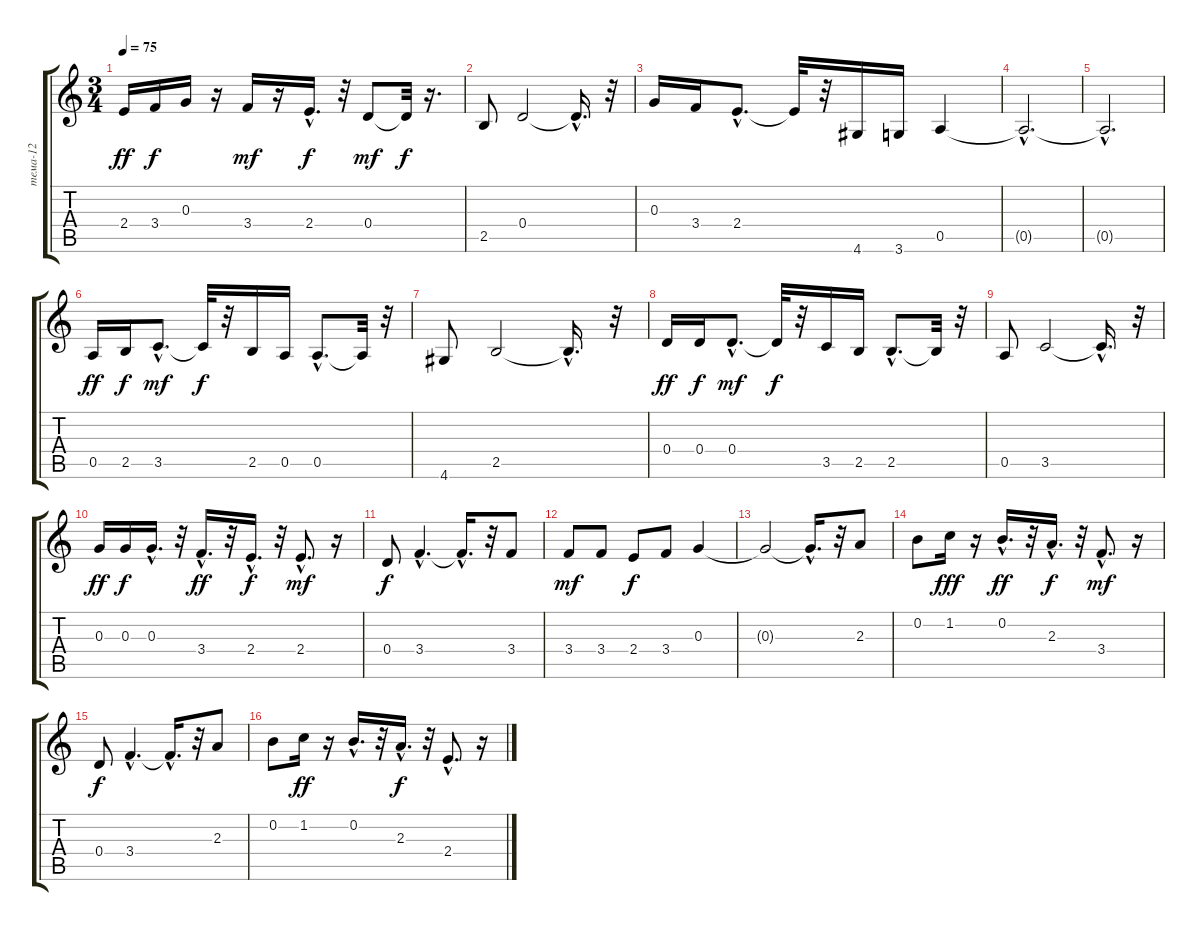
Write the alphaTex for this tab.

\track ("тема-12" "тема-12") {instrument slapbass1}
\staff {score tabs}
\tuning (E4 B3 G3 D3 A2 E2) {hide}
\ts (3 4)
\tempo 75
\clef g2
\ks c
2.4.16{dy ff} 3.4.16{dy f} 0.3.16 r.16 3.4.16{dy mf} r.16 2.4{hac}.16{d dy f} r.32 0.4.8{dy mf} 0.4{t}.32{dy f} r.16{d} |
2.5.8 0.4.2 0.4{hac t}.16{d} r.32 |
0.3.16 3.4.16 2.4{hac}.8{d} 2.4{t}.32 r.32 4.6.16 3.6.16 0.5.4 |
0.5{hac t}.2{d} |
0.5{hac t}.2{d} |
0.5.16{dy ff volume 8} 2.5.16{dy f} 3.5{hac}.8{d dy mf} 3.5{t}.32{dy f} r.32 2.5.16 0.5.16 0.5{hac}.8{d} 0.5{t}.32 r.32 |
4.6.8 2.5.2 2.5{hac t}.16{d} r.32 |
0.4.16{dy ff} 0.4.16{dy f} 0.4{hac}.8{d dy mf} 0.4{t}.32{dy f} r.32 3.5.16 2.5.16 2.5{hac}.8{d} 2.5{t}.32 r.32 |
0.5.8 3.5.2 3.5{hac t}.16{d} r.32 |
0.3.16{dy ff} 0.3.16{dy f} 0.3{hac}.16{d} r.32 3.4{hac}.16{d dy ff} r.32 2.4{hac}.16{d dy f} r.32 2.4{hac}.8{d dy mf} r.16 |
0.4.8{dy f} 3.4{hac}.4{d} 3.4{hac t}.16{d} r.32 3.4.8 |
3.4.8{dy mf} 3.4.8 2.4.8{dy f} 3.4.8 0.3.4 |
0.3{t}.2 0.3{hac t}.16{d} r.32 2.3.8 |
0.2.8 1.2.16{dy fff} r.16 0.2{hac}.16{d dy ff} r.32 2.3{hac}.16{d dy f} r.32 3.4{hac}.8{d dy mf} r.16 |
0.4.8{dy f} 3.4{hac}.4{d} 3.4{hac t}.16{d} r.32 2.3.8 |
0.2.8 1.2.16{dy ff} r.16 0.2{hac}.16{d} r.32 2.3{hac}.16{d dy f} r.32 2.4{hac}.8{d} r.16
